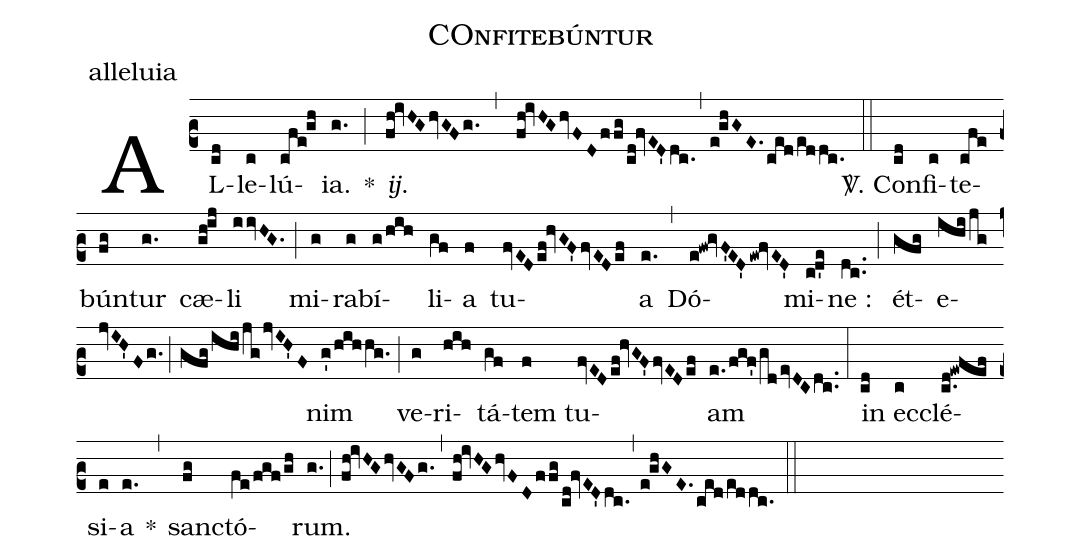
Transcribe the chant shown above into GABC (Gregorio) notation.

name:COnfitebúntur;
office-part:alleluia;
%%
(c2) AL(cd)le(c)lú(cfe!gh)ia.(g.) *(;) <i>ij</i>.(fh!ivHGhvGFg.,fh!ivHGhvFDffg/cd!fvED'dc.,e!ghGE.ced/eddc.) (::)

<sp>V/</sp>. Con(cd)fi(c)te(cfe)bún(fg)tur(g.) cæ(gh!ij)li(iivHG.) (;) mi(g)ra(g)bí(g/hih)li(gf)a(f) tu(fvEDef!hvGF'fvEDef)a(e.) (,) Dó(e!fw!gvF'ED'ew!fvED')mi(c!d'e)ne :(dc..) (;)
ét(gfg)e(ihi/jgjvIH'Fg.;gfg/ihi/jgjvIH'F)nim(g'/hihhg.) (;) ve(g)ri(hih)tá(gf)tem(f) tu(fvEDef!hvGF'fvEDef)am(e./fgf'/gdevDCdc..) (:)
in(cd) ec(c)clé(c.d!ewfef)si(e)a(e.) *(,) san(fg)ctó(fe/fgf/gh)rum.(g.;fh!ivHGhvGFg.,fh!ivHGhvFDffg/cd!fvED'dc.,e!ghGE.ced/eddc.) (::)
